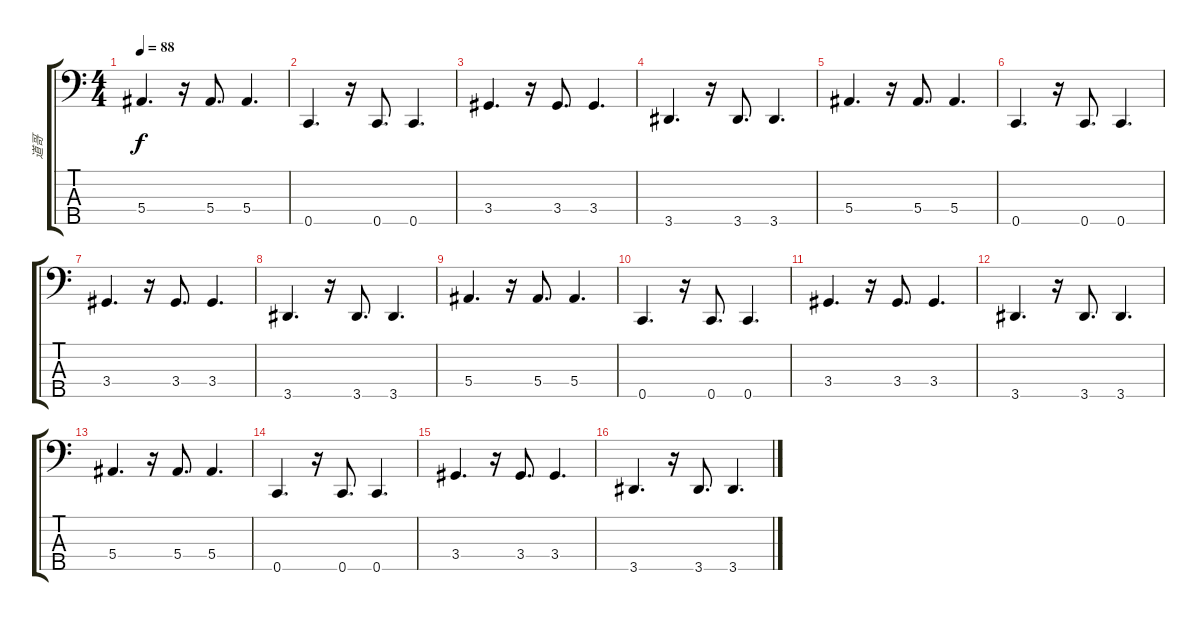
\track ("道哥" "道哥") {instrument electricbasspick}
\staff {score tabs}
\tuning (Ab2 Eb2 Bb1 F1 C1) {hide}
\ts (4 4)
\tempo 88
\clef f4
\ks c
5.4.4{d dy f} r.16 5.4.8{d} 5.4.4{d} |
0.5.4{d} r.16 0.5.8{d} 0.5.4{d} |
3.4.4{d} r.16 3.4.8{d} 3.4.4{d} |
3.5.4{d} r.16 3.5.8{d} 3.5.4{d} |
5.4.4{d} r.16 5.4.8{d} 5.4.4{d} |
0.5.4{d} r.16 0.5.8{d} 0.5.4{d} |
3.4.4{d} r.16 3.4.8{d} 3.4.4{d} |
3.5.4{d} r.16 3.5.8{d} 3.5.4{d} |
5.4.4{d} r.16 5.4.8{d} 5.4.4{d} |
0.5.4{d} r.16 0.5.8{d} 0.5.4{d} |
3.4.4{d} r.16 3.4.8{d} 3.4.4{d} |
3.5.4{d} r.16 3.5.8{d} 3.5.4{d} |
5.4.4{d} r.16 5.4.8{d} 5.4.4{d} |
0.5.4{d} r.16 0.5.8{d} 0.5.4{d} |
3.4.4{d} r.16 3.4.8{d} 3.4.4{d} |
3.5.4{d} r.16 3.5.8{d} 3.5.4{d}
